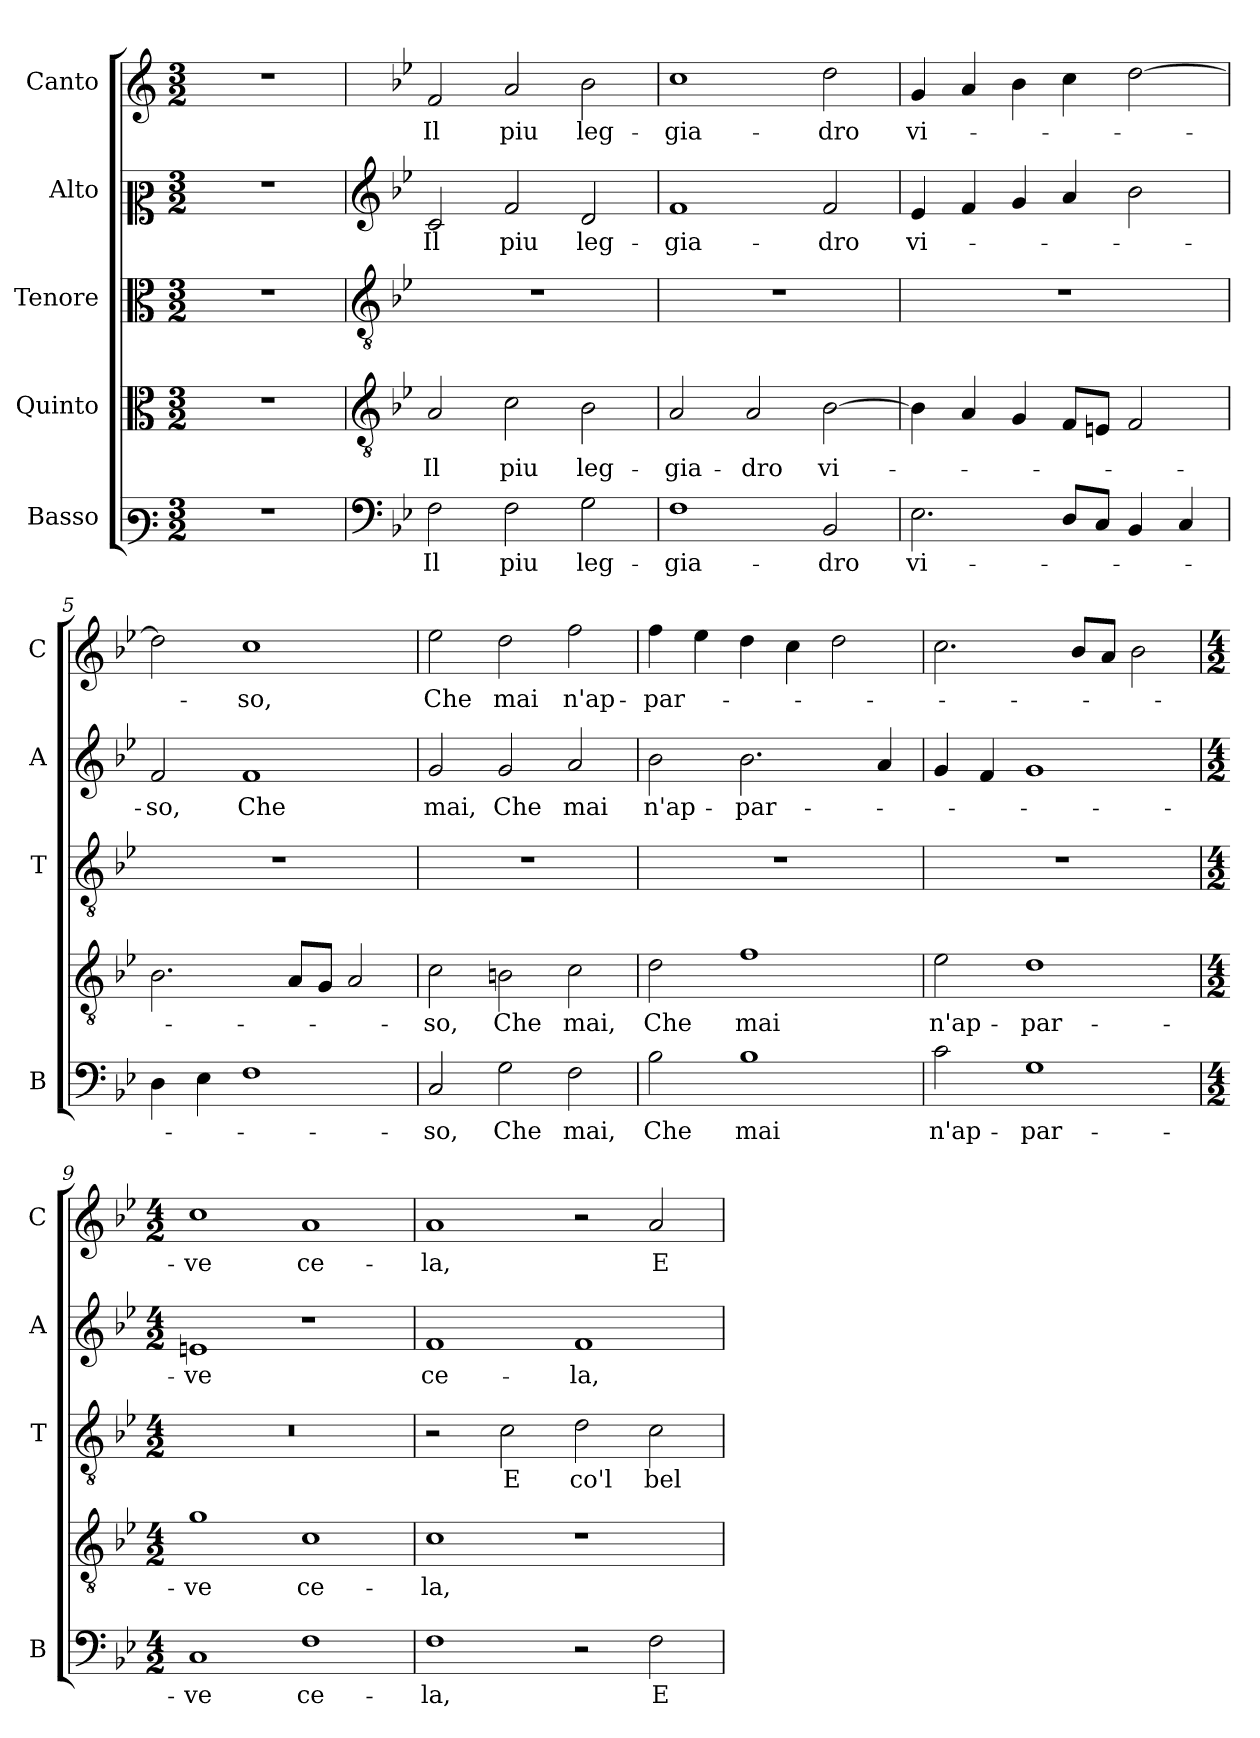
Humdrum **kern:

**kern	**text	**kern	**text	**kern	**text	**kern	**text	**kern	**text
*part5	*part5	*part4	*part4	*part3	*part3	*part2	*part2	*part1	*part1
*staff5	*staff5	*staff4	*staff4	*staff3	*staff3	*staff2	*staff2	*staff1	*staff1
*I"Basso	*	*I"Quinto	*	*I"Tenore	*	*I"Alto	*	*I"Canto	*
*I'B	*	*	*	*I'T	*	*I'A	*	*I'C	*
*clefF3	*	*clefC3	*	*clefC3	*	*clefC2	*	*clefG2	*
*k[]	*	*k[]	*	*k[]	*	*k[]	*	*k[]	*
*C:	*	*C:	*	*C:	*	*C:	*	*C:	*
*M3/2	*	*M3/2	*	*M3/2	*	*M3/2	*	*M3/2	*
=1	=1	=1	=1	=1	=1	=1	=1	=1	=1
1.r	.	1.r	.	1.r	.	1.r	.	1.r	.
=2	=2	=2	=2	=2	=2	=2	=2	=2	=2
*clefF4	*	*clefGv2	*	*clefGv2	*	*clefG2	*	*	*
*k[b-e-]	*	*k[b-e-]	*	*k[b-e-]	*	*k[b-e-]	*	*k[b-e-]	*
*B-:	*	*B-:	*	*B-:	*	*B-:	*	*B-:	*
!	!LO:LY:b	!	!LO:LY:b	!	!	!	!LO:LY:b	!	!LO:LY:b
2F\	Il	2A/	Il	1.r	.	2c/	Il	2f/	Il
!	!LO:LY:b	!	!LO:LY:b	!	!	!	!LO:LY:b	!	!LO:LY:b
2F\	piu	2c\	piu	.	.	2f/	piu	2a/	piu
!	!LO:LY:b	!	!LO:LY:b	!	!	!	!LO:LY:b	!	!LO:LY:b
2G\	leg-	2B-\	leg-	.	.	2d/	leg-	2b-\	leg-
=3	=3	=3	=3	=3	=3	=3	=3	=3	=3
!	!LO:LY:b	!	!LO:LY:b	!	!	!	!LO:LY:b	!	!LO:LY:b
1F	-gia-	2A/	-gia-	1.r	.	1f	-gia-	1cc	-gia-
!	!	!	!LO:LY:b	!	!	!	!	!	!
.	.	2A/	-dro	.	.	.	.	.	.
!	!LO:LY:b	!	!LO:LY:b	!	!	!	!LO:LY:b	!	!LO:LY:b
2BB-/	-dro	[2B-\	vi-	.	.	2f/	-dro	2dd\	-dro
=4	=4	=4	=4	=4	=4	=4	=4	=4	=4
!	!LO:LY:b	!	!	!	!	!	!LO:LY:b	!	!LO:LY:b
2.E-\	vi-	4B-\]	.	1.r	.	4e-/	vi-	4g/	vi-
.	.	4A/	.	.	.	4f/	.	4a/	.
.	.	4G/	.	.	.	4g/	.	4b-\	.
8D/L	.	8F/L	.	.	.	4a/	.	4cc\	.
8C/J	.	8En/J	.	.	.	.	.	.	.
4BB-/	.	2F/	.	.	.	2b-\	.	[2dd\	.
4C/	.	.	.	.	.	.	.	.	.
=5	=5	=5	=5	=5	=5	=5	=5	=5	=5
!	!	!	!	!	!	!	!LO:LY:b	!	!
4D\	.	2.B-\	.	1.r	.	2f/	-so,	2dd\]	.
4E-\	.	.	.	.	.	.	.	.	.
!	!	!	!	!	!	!	!LO:LY:b	!	!LO:LY:b
1F	.	.	.	.	.	1f	Che	1cc	-so,
.	.	8A/L	.	.	.	.	.	.	.
.	.	8G/J	.	.	.	.	.	.	.
.	.	2A/	.	.	.	.	.	.	.
=6	=6	=6	=6	=6	=6	=6	=6	=6	=6
!	!LO:LY:b	!	!LO:LY:b	!	!	!	!LO:LY:b	!	!LO:LY:b
2C/	-so,	2c\	-so,	1.r	.	2g/	mai,	2ee-\	Che
!	!LO:LY:b	!	!LO:LY:b	!	!	!	!LO:LY:b	!	!LO:LY:b
2G\	Che	2Bn\	Che	.	.	2g/	Che	2dd\	mai
!	!LO:LY:b	!	!LO:LY:b	!	!	!	!LO:LY:b	!	!LO:LY:b
2F\	mai,	2c\	mai,	.	.	2a/	mai	2ff\	n'ap-
!!LO:LB:g=z
=7	=7	=7	=7	=7	=7	=7	=7	=7	=7
!	!LO:LY:b	!	!LO:LY:b	!	!	!	!LO:LY:b	!	!LO:LY:b
2B-\	Che	2d\	Che	1.r	.	2b-\	n'ap-	4ff\	-par-
.	.	.	.	.	.	.	.	4ee-\	.
!	!LO:LY:b	!	!LO:LY:b	!	!	!	!LO:LY:b	!	!
1B-	mai	1f	mai	.	.	2.b-\	-par-	4dd\	.
.	.	.	.	.	.	.	.	4cc\	.
.	.	.	.	.	.	.	.	2dd\	.
.	.	.	.	.	.	4a/	.	.	.
=8	=8	=8	=8	=8	=8	=8	=8	=8	=8
!	!LO:LY:b	!	!LO:LY:b	!	!	!	!	!	!
2c\	n'ap-	2e-\	n'ap-	1.r	.	4g/	.	2.cc\	.
.	.	.	.	.	.	4f/	.	.	.
!	!LO:LY:b	!	!LO:LY:b	!	!	!	!	!	!
1G	-par-	1d	-par-	.	.	1g	.	.	.
.	.	.	.	.	.	.	.	8b-/L	.
.	.	.	.	.	.	.	.	8a/J	.
.	.	.	.	.	.	.	.	2b-\	.
=9	=9	=9	=9	=9	=9	=9	=9	=9	=9
*M4/2	*	*M4/2	*	*M4/2	*	*M4/2	*	*M4/2	*
!	!LO:LY:b	!	!LO:LY:b	!	!	!	!LO:LY:b	!	!LO:LY:b
1C	-ve	1g	-ve	0r	.	1en	-ve	1cc	-ve
!	!LO:LY:b	!	!LO:LY:b	!	!	!	!	!	!LO:LY:b
1F	ce-	1c	ce-	.	.	1r	.	1a	ce-
=10	=10	=10	=10	=10	=10	=10	=10	=10	=10
!	!LO:LY:b	!	!LO:LY:b	!	!	!	!LO:LY:b	!	!LO:LY:b
1F	-la,	1c	-la,	2r	.	1f	ce-	1a	-la,
!	!	!	!	!	!LO:LY:b	!	!	!	!
.	.	.	.	2c\	E	.	.	.	.
!	!	!	!	!	!LO:LY:b	!	!LO:LY:b	!	!
2r	.	1r	.	2d\	co'l	1f	-la,	2r	.
!	!LO:LY:b	!	!	!	!LO:LY:b	!	!	!	!LO:LY:b
2F\	E	.	.	2c\	bel	.	.	2a/	E
=	=	=	=	=	=	=	=	=	=
*-	*-	*-	*-	*-	*-	*-	*-	*-	*-
